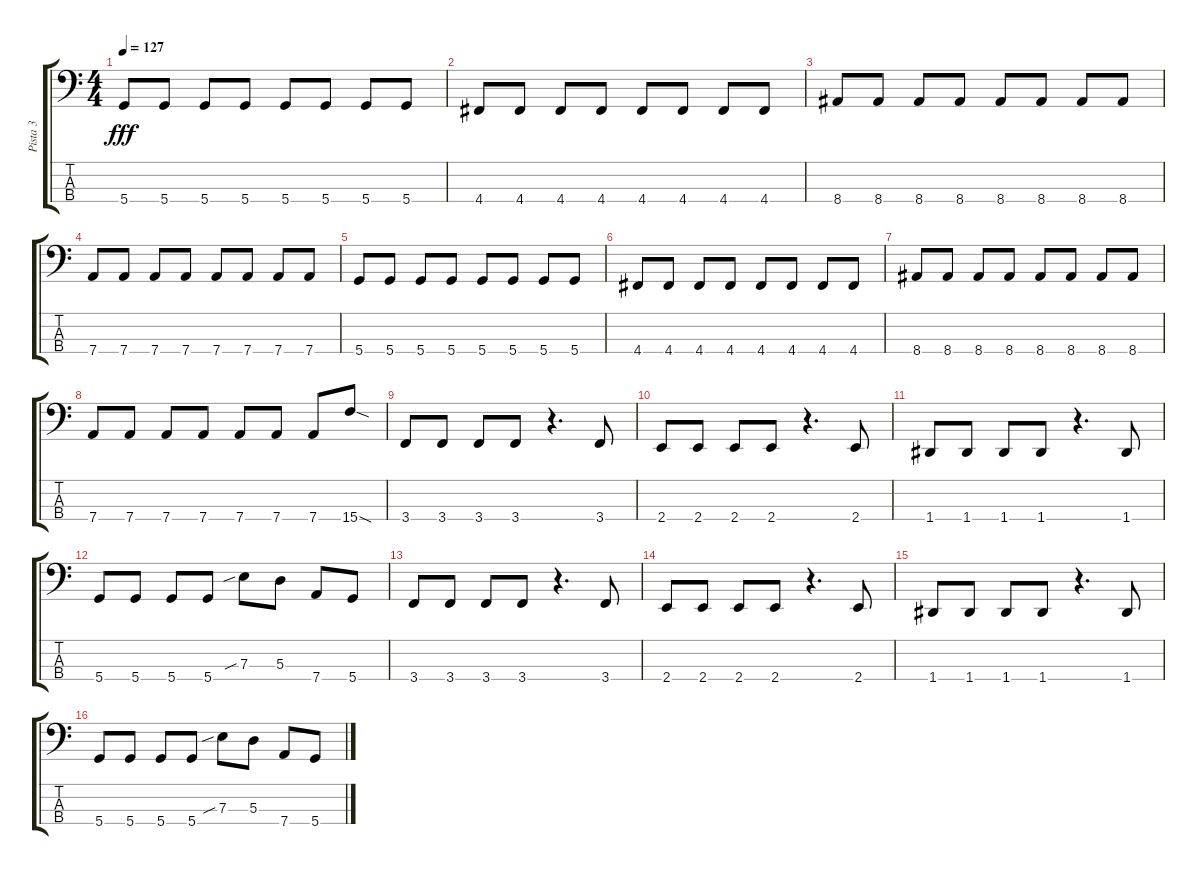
\track ("Pista 3" "Pista 3") {instrument electricbassfinger}
\staff {score tabs}
\tuning (G2 D2 A1 D1) {hide}
\ts (4 4)
\tempo 127
\clef f4
\ks c
5.4.8{dy fff} 5.4.8 5.4.8 5.4.8 5.4.8 5.4.8 5.4.8 5.4.8 |
4.4.8 4.4.8 4.4.8 4.4.8 4.4.8 4.4.8 4.4.8 4.4.8 |
8.4.8 8.4.8 8.4.8 8.4.8 8.4.8 8.4.8 8.4.8 8.4.8 |
7.4.8 7.4.8 7.4.8 7.4.8 7.4.8 7.4.8 7.4.8 7.4.8 |
5.4.8 5.4.8 5.4.8 5.4.8 5.4.8 5.4.8 5.4.8 5.4.8 |
4.4.8 4.4.8 4.4.8 4.4.8 4.4.8 4.4.8 4.4.8 4.4.8 |
8.4.8 8.4.8 8.4.8 8.4.8 8.4.8 8.4.8 8.4.8 8.4.8 |
7.4.8 7.4.8 7.4.8 7.4.8 7.4.8 7.4.8 7.4.8 15.4{sod}.8 |
3.4.8 3.4.8 3.4.8 3.4.8 r.4{d} 3.4.8 |
2.4.8 2.4.8 2.4.8 2.4.8 r.4{d} 2.4.8 |
1.4.8 1.4.8 1.4.8 1.4.8 r.4{d} 1.4.8 |
5.4.8 5.4.8 5.4.8 5.4.8 7.3{sib}.8 5.3.8 7.4.8 5.4.8 |
3.4.8 3.4.8 3.4.8 3.4.8 r.4{d} 3.4.8 |
2.4.8 2.4.8 2.4.8 2.4.8 r.4{d} 2.4.8 |
1.4.8 1.4.8 1.4.8 1.4.8 r.4{d} 1.4.8 |
5.4.8 5.4.8 5.4.8 5.4.8 7.3{sib}.8 5.3.8 7.4.8 5.4.8
